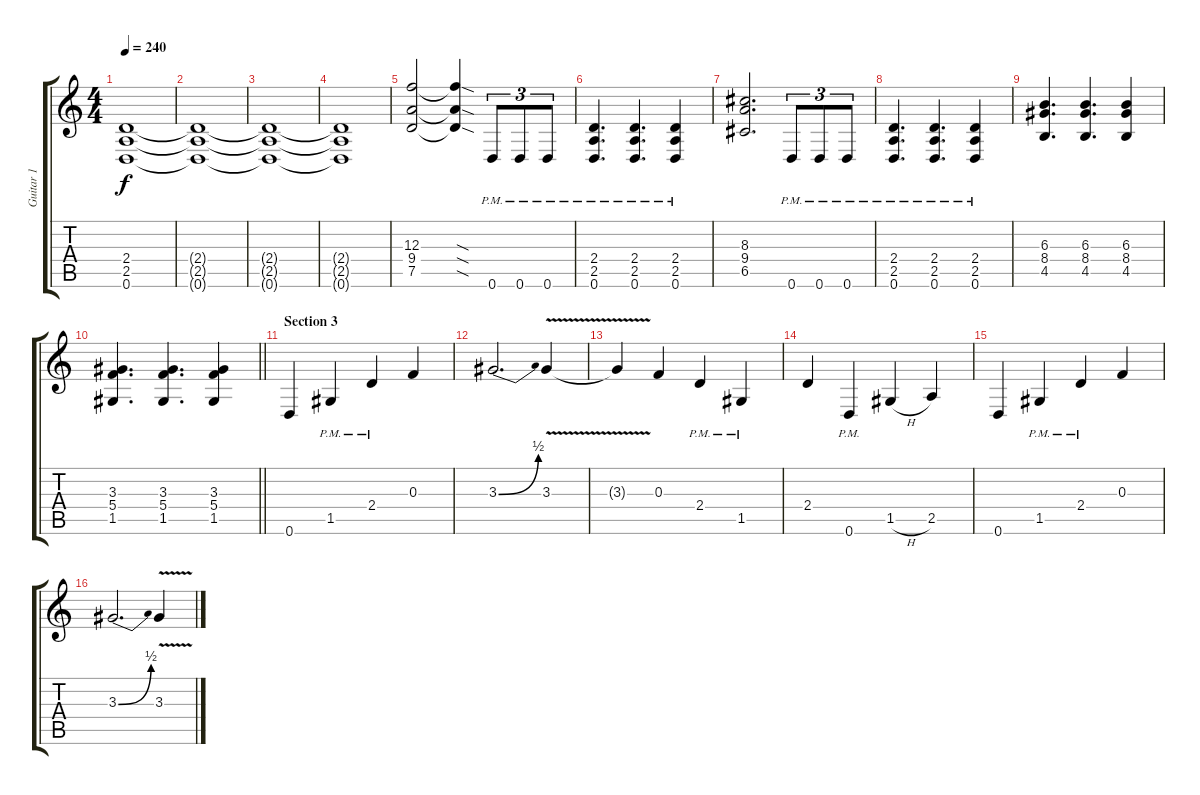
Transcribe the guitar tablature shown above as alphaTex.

\track ("Guitar 1" "Guitar 1") {instrument distortionguitar}
\staff {score tabs}
\tuning (D4 A3 F3 C3 G2 D2) {hide}
\ts (4 4)
\tempo 240
\clef g2
\ks c
(2.4{t} 2.5{t} 0.6{t}).1{dy f} |
(2.4{t} 2.5{t} 0.6{t}).1 |
(2.4{t} 2.5{t} 0.6{t}).1 |
(2.4{t} 2.5{t} 0.6{t}).1 |
(12.3 9.4 7.5).2 (12.3{sod t} 9.4{sod t} 7.5{sod t}).4 0.6{pm}.8{tu (3 2)} 0.6{pm}.8{tu (3 2)} 0.6{pm}.8{tu (3 2)} |
(2.4{pm} 2.5{pm} 0.6{pm}).4{d} (2.4{pm} 2.5{pm} 0.6{pm}).4{d} (2.4{pm} 2.5{pm} 0.6{pm}).4 |
(8.3 9.4 6.5).2{d} 0.6{pm}.8{tu (3 2)} 0.6{pm}.8{tu (3 2)} 0.6{pm}.8{tu (3 2)} |
(2.4{pm} 2.5{pm} 0.6{pm}).4{d} (2.4{pm} 2.5{pm} 0.6{pm}).4{d} (2.4{pm} 2.5{pm} 0.6{pm}).4 |
(6.3 8.4 4.5).4{d} (6.3 8.4 4.5).4{d} (6.3 8.4 4.5).4 |
\barLineRight lightlight
(3.3 5.4 1.5).4{d} (3.3 5.4 1.5).4{d} (3.3 5.4 1.5).4 |
\section ("" "Section 3")
0.6.4 1.5{pm}.4 2.4{pm}.4 0.3.4 |
3.3{be (bend 0 0 60 2)}.2{d} 3.3{v}.4 |
3.3{v t}.4 0.3.4 2.4{pm}.4 1.5{pm}.4 |
2.4.4 0.6{pm}.4 1.5{h}.4 2.5.4 |
0.6.4 1.5{pm}.4 2.4{pm}.4 0.3.4 |
3.3{be (bend 0 0 60 2)}.2{d} 3.3{v}.4
